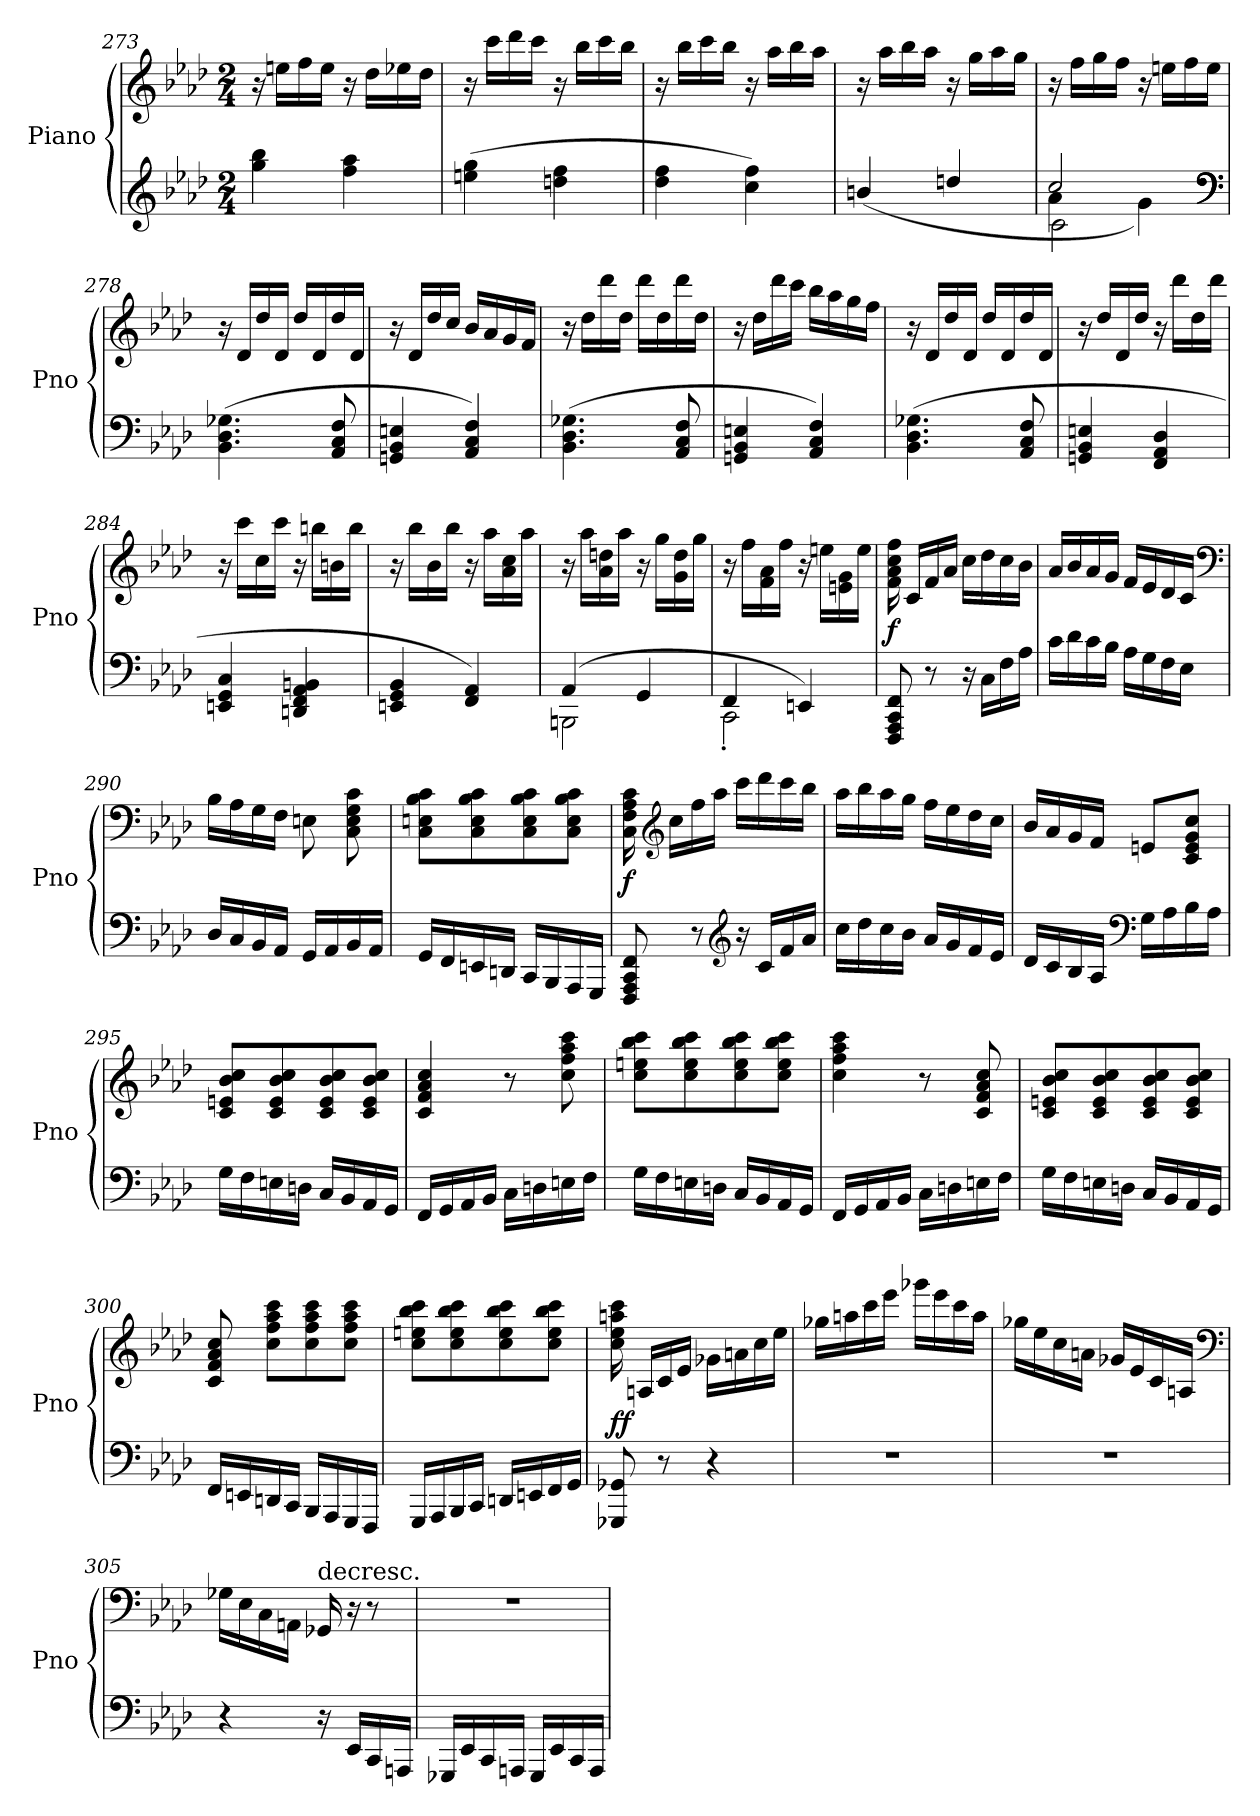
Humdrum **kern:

**kern	**kern	**dynam
*part1	*part1	*part1
*staff2	*staff1	*staff1/2
*I"Piano	*	*
*I'Pno	*	*
*clefG2	*clefG2	*
*k[b-e-a-d-]	*k[b-e-a-d-]	*
*f:	*f:	*
*M2/4	*M2/4	*
=273	=273	=273
4gg\ 4bb-\	16r	.
.	16een\LL	.
.	16ff\	.
.	16ee\JJ	.
4ff\ 4aa-\	16r	.
.	16dd-\LL	.
.	16ee-X\	.
.	16dd-\JJ	.
=274	=274	=274
(4een\ 4gg\	16r	.
.	16ccc\LL	.
.	16ddd-\	.
.	16ccc\JJ	.
4ddn\ 4ff\	16r	.
.	16bb-\LL	.
.	16ccc\	.
.	16bb-\JJ	.
=275	=275	=275
4dd-\ 4ff\	16r	.
.	16bb-\LL	.
.	16ccc\	.
.	16bb-\JJ	.
4cc\ 4ff\)	16r	.
.	16aa-\LL	.
.	16bb-\	.
.	16aa-\JJ	.
=276	=276	=276
(4bn/	16r	.
.	16aa-\LL	.
.	16bb-\	.
.	16aa-\JJ	.
4ddn/	16r	.
.	16gg\LL	.
.	16aa-\	.
.	16gg\JJ	.
=277	=277	=277
*^	*	*
*	*^	*	*
2cc/	4a-\	2c\	16r	.
.	.	.	16ff\LL	.
.	.	.	16gg\	.
.	.	.	16ff\JJ	.
.	4g\)	.	16r	.
.	.	.	16een\LL	.
.	.	.	16ff\	.
.	.	.	16ee\JJ	.
*v	*v	*v	*	*
*clefF4	*	*
=278	=278	=278
(4.BB-\ 4.D-\ 4.G-X\	16r	.
.	16d-/LL	.
.	16dd-/	.
.	16d-/JJ	.
.	16dd-/LL	.
.	16d-/	.
8AA-/ 8C/ 8F/	16dd-/	.
.	16d-/JJ	.
=279	=279	=279
4GGn/ 4BB-/ 4En/	16r	.
.	16d-/LL	.
.	16dd-/	.
.	16cc/JJ	.
4AA-/ 4C/ 4F/)	16b-/LL	.
.	16a-/	.
.	16g/	.
.	16f/JJ	.
=280	=280	=280
(4.BB-\ 4.D-\ 4.G-X\	16r	.
.	16dd-\LL	.
.	16ddd-\	.
.	16dd-\JJ	.
.	16ddd-\LL	.
.	16dd-\	.
8AA-/ 8C/ 8F/	16ddd-\	.
.	16dd-\JJ	.
=281	=281	=281
4GGn/ 4BB-/ 4En/	16r	.
.	16dd-\LL	.
.	16ddd-\	.
.	16ccc\JJ	.
4AA-/ 4C/ 4F/)	16bb-\LL	.
.	16aa-\	.
.	16gg\	.
.	16ff\JJ	.
=282	=282	=282
(4.BB-\ 4.D-\ 4.G-X\	16r	.
.	16d-/LL	.
.	16dd-/	.
.	16d-/JJ	.
.	16dd-/LL	.
.	16d-/	.
8AA-/ 8C/ 8F/	16dd-/	.
.	16d-/JJ	.
=283	=283	=283
4GGn/ 4BB-/ 4En/	16r	.
.	16dd-/LL	.
.	16d-/	.
.	16dd-/JJ	.
4FF/ 4AA-/ 4D-/	16r	.
.	16ddd-\LL	.
.	16dd-\	.
.	16ddd-\JJ	.
=284	=284	=284
4EEn/ 4GG/ 4C/	16r	.
.	16ccc\LL	.
.	16cc\	.
.	16ccc\JJ	.
4DDn/ 4FF/ 4AA-/ 4BBn/	16r	.
.	16bbn\LL	.
.	16bn\	.
.	16bb\JJ	.
=285	=285	=285
4EEn/ 4GG/ 4BB-/	16r	.
.	16bb-\LL	.
.	16b-\	.
.	16bb-\JJ	.
4FF/ 4AA-/)	16r	.
.	16aa-\LL	.
.	16a-\ 16cc\	.
.	16aa-\JJ	.
=286	=286	=286
*^	*	*
(4AA-/	2BBBn\	16r	.
.	.	16aa-\LL	.
.	.	16a-\ 16ddn\	.
.	.	16aa-\JJ	.
4GG/	.	16r	.
.	.	16gg\LL	.
.	.	16g\ 16dd\	.
.	.	16gg\JJ	.
=287	=287	=287	=287
4FF/	2CC'\	16r	.
.	.	16ff\LL	.
.	.	16f\ 16a-\	.
.	.	16ff\JJ	.
4EEn/)	.	16r	.
.	.	16een\LL	.
.	.	16en\ 16g\	.
.	.	16ee\JJ	.
*v	*v	*	*
=288	=288	=288
8FFF/ 8AAA-/ 8CC/ 8FF/	16f\ 16a-\ 16cc\ 16ff\	f
.	16c/LL	.
8r	16f/	.
.	16a-/JJ	.
16r	16cc\LL	.
16C\LL	16dd-\	.
16F\	16cc\	.
16A-\JJ	16b-\JJ	.
=289	=289	=289
16c\LL	16a-/LL	.
16d-\	16b-/	.
16c\	16a-/	.
16B-\JJ	16g/JJ	.
16A-\LL	16f/LL	.
16G\	16e-/	.
16F\	16d-/	.
16E-\JJ	16c/JJ	.
*	*clefF4	*
=290	=290	=290
16D-/LL	16B-\LL	.
16C/	16A-\	.
16BB-/	16G\	.
16AA-/JJ	16F\JJ	.
16GG/LL	8En\	.
16AA-/	.	.
16BB-/	8C\ 8E\ 8G\ 8c\	.
16AA-/JJ	.	.
=291	=291	=291
16GG/LL	8C\ 8En\ 8B-\ 8c\L	.
16FF/	.	.
16EEn/	8C\ 8E\ 8B-\ 8c\	.
16DDn/JJ	.	.
16CC/LL	8C\ 8E\ 8B-\ 8c\	.
16BBB-/	.	.
16AAA-/	8C\ 8E\ 8B-\ 8c\J	.
16GGG/JJ	.	.
=292	=292	=292
8FFF/ 8AAA-/ 8CC/ 8FF/	16C\ 16F\ 16A-\ 16c\	f
*	*clefG2	*
.	16cc\LL	.
8r	16ff\	.
.	16aa-\JJ	.
*clefG2	*	*
16r	16ccc\LL	.
16c/LL	16ddd-\	.
16f/	16ccc\	.
16a-/JJ	16bb-\JJ	.
=293	=293	=293
16cc\LL	16aa-\LL	.
16dd-\	16bb-\	.
16cc\	16aa-\	.
16b-\JJ	16gg\JJ	.
16a-/LL	16ff\LL	.
16g/	16ee-\	.
16f/	16dd-\	.
16e-/JJ	16cc\JJ	.
=294	=294	=294
16d-/LL	16b-/LL	.
16c/	16a-/	.
16B-/	16g/	.
16A-/JJ	16f/JJ	.
*clefF4	*	*
16G\LL	8en/L	.
16A-\	.	.
16B-\	8c/ 8e/ 8g/ 8cc/J	.
16A-\JJ	.	.
=295	=295	=295
16G\LL	8c/ 8en/ 8b-/ 8cc/L	.
16F\	.	.
16En\	8c/ 8e/ 8b-/ 8cc/	.
16Dn\JJ	.	.
16C/LL	8c/ 8e/ 8b-/ 8cc/	.
16BB-/	.	.
16AA-/	8c/ 8e/ 8b-/ 8cc/J	.
16GG/JJ	.	.
=296	=296	=296
16FF/LL	4c/ 4f/ 4a-/ 4cc/	.
16GG/	.	.
16AA-/	.	.
16BB-/JJ	.	.
16C\LL	8r	.
16Dn\	.	.
16En\	8cc\ 8ff\ 8aa-\ 8ccc\	.
16F\JJ	.	.
=297	=297	=297
16G\LL	8cc\ 8een\ 8bb-\ 8ccc\L	.
16F\	.	.
16En\	8cc\ 8ee\ 8bb-\ 8ccc\	.
16Dn\JJ	.	.
16C/LL	8cc\ 8ee\ 8bb-\ 8ccc\	.
16BB-/	.	.
16AA-/	8cc\ 8ee\ 8bb-\ 8ccc\J	.
16GG/JJ	.	.
=298	=298	=298
16FF/LL	4cc\ 4ff\ 4aa-\ 4ccc\	.
16GG/	.	.
16AA-/	.	.
16BB-/JJ	.	.
16C\LL	8r	.
16Dn\	.	.
16En\	8c/ 8f/ 8a-/ 8cc/	.
16F\JJ	.	.
=299	=299	=299
16G\LL	8c/ 8en/ 8b-/ 8cc/L	.
16F\	.	.
16En\	8c/ 8e/ 8b-/ 8cc/	.
16Dn\JJ	.	.
16C/LL	8c/ 8e/ 8b-/ 8cc/	.
16BB-/	.	.
16AA-/	8c/ 8e/ 8b-/ 8cc/J	.
16GG/JJ	.	.
=300	=300	=300
16FF/LL	8c/ 8f/ 8a-/ 8cc/	.
16EEn/	.	.
16DDn/	8cc\ 8ff\ 8aa-\ 8ccc\L	.
16CC/JJ	.	.
16BBB-/LL	8cc\ 8ff\ 8aa-\ 8ccc\	.
16AAA-/	.	.
16GGG/	8cc\ 8ff\ 8aa-\ 8ccc\J	.
16FFF/JJ	.	.
=301	=301	=301
16GGG/LL	8cc\ 8een\ 8bb-\ 8ccc\L	.
16AAA-/	.	.
16BBB-/	8cc\ 8ee\ 8bb-\ 8ccc\	.
16CC/JJ	.	.
16DDn/LL	8cc\ 8ee\ 8bb-\ 8ccc\	.
16EEn/	.	.
16FF/	8cc\ 8ee\ 8bb-\ 8ccc\J	.
16GG/JJ	.	.
=302	=302	=302
8GGG-X/ 8GG-X/	16cc\ 16ee-\ 16aan\ 16ccc\	ff
.	16An/LL	.
8r	16c/	.
.	16e-/JJ	.
4r	16g-X\LL	.
.	16an\	.
.	16cc\	.
.	16ee-\JJ	.
=303	=303	=303
2r	16gg-X\LL	.
.	16aan\	.
.	16ccc\	.
.	16eee-\JJ	.
.	16ggg-X\LL	.
.	16eee-\	.
.	16ccc\	.
.	16aa\JJ	.
=304	=304	=304
2r	16gg-X\LL	.
.	16ee-\	.
.	16cc\	.
.	16an\JJ	.
.	16g-X/LL	.
.	16e-/	.
.	16c/	.
.	16An/JJ	.
*	*clefF4	*
=305	=305	=305
4r	16G-X\LL	.
.	16E-\	.
.	16C\	.
.	16AAn\JJ	.
!	!LO:TX:t=decresc.	!
16r	16GG-X/	.
16EE-/LL	16r	.
16CC/	8r	.
16AAAn/JJ	.	.
=306	=306	=306
16GGG-X/LL	2r	.
16EE-/	.	.
16CC/	.	.
16AAAn/JJ	.	.
16GGG-/LL	.	.
16EE-/	.	.
16CC/	.	.
16AAA/JJ	.	.
=	=	=
*-	*-	*-
